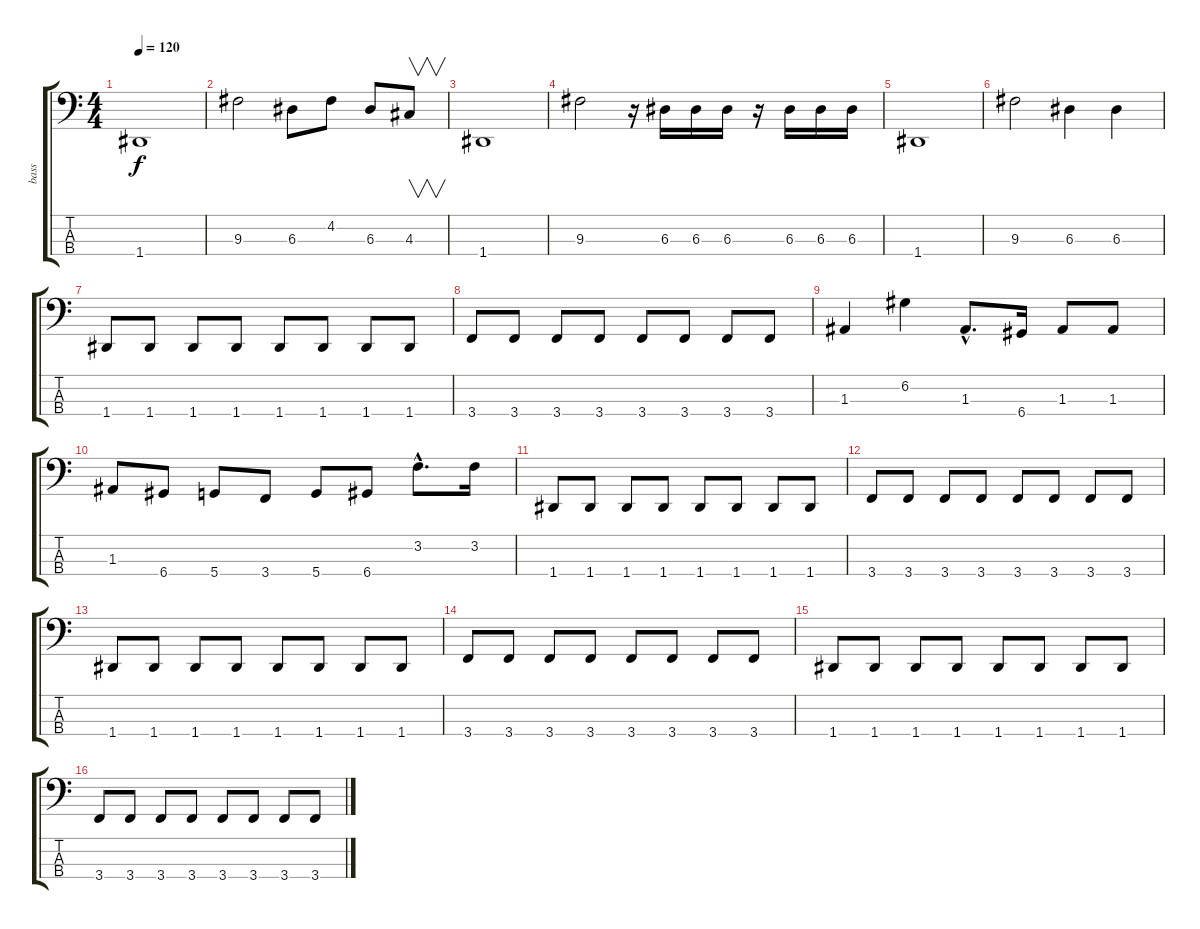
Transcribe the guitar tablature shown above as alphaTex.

\track ("bass" "bass") {instrument electricbassfinger}
\staff {score tabs}
\tuning (G2 D2 A1 D1) {hide}
\ts (4 4)
\tempo 120
\clef f4
\ks c
1.4.1{dy f} |
9.3.2 6.3.8 4.2.8 6.3.8 4.3.8{v} |
1.4.1 |
9.3.2 r.16 6.3.16 6.3.16 6.3.16 r.16 6.3.16 6.3.16 6.3.16 |
1.4.1 |
9.3.2 6.3.4 6.3.4 |
1.4.8 1.4.8 1.4.8 1.4.8 1.4.8 1.4.8 1.4.8 1.4.8 |
3.4.8 3.4.8 3.4.8 3.4.8 3.4.8 3.4.8 3.4.8 3.4.8 |
1.3.4 6.2.4 1.3{hac}.8{d} 6.4.16 1.3.8 1.3.8 |
1.3.8 6.4.8 5.4.8 3.4.8 5.4.8 6.4.8 3.2{hac}.8{d} 3.2.16 |
1.4.8 1.4.8 1.4.8 1.4.8 1.4.8 1.4.8 1.4.8 1.4.8 |
3.4.8 3.4.8 3.4.8 3.4.8 3.4.8 3.4.8 3.4.8 3.4.8 |
1.4.8 1.4.8 1.4.8 1.4.8 1.4.8 1.4.8 1.4.8 1.4.8 |
3.4.8 3.4.8 3.4.8 3.4.8 3.4.8 3.4.8 3.4.8 3.4.8 |
1.4.8 1.4.8 1.4.8 1.4.8 1.4.8 1.4.8 1.4.8 1.4.8 |
3.4.8 3.4.8 3.4.8 3.4.8 3.4.8 3.4.8 3.4.8 3.4.8
